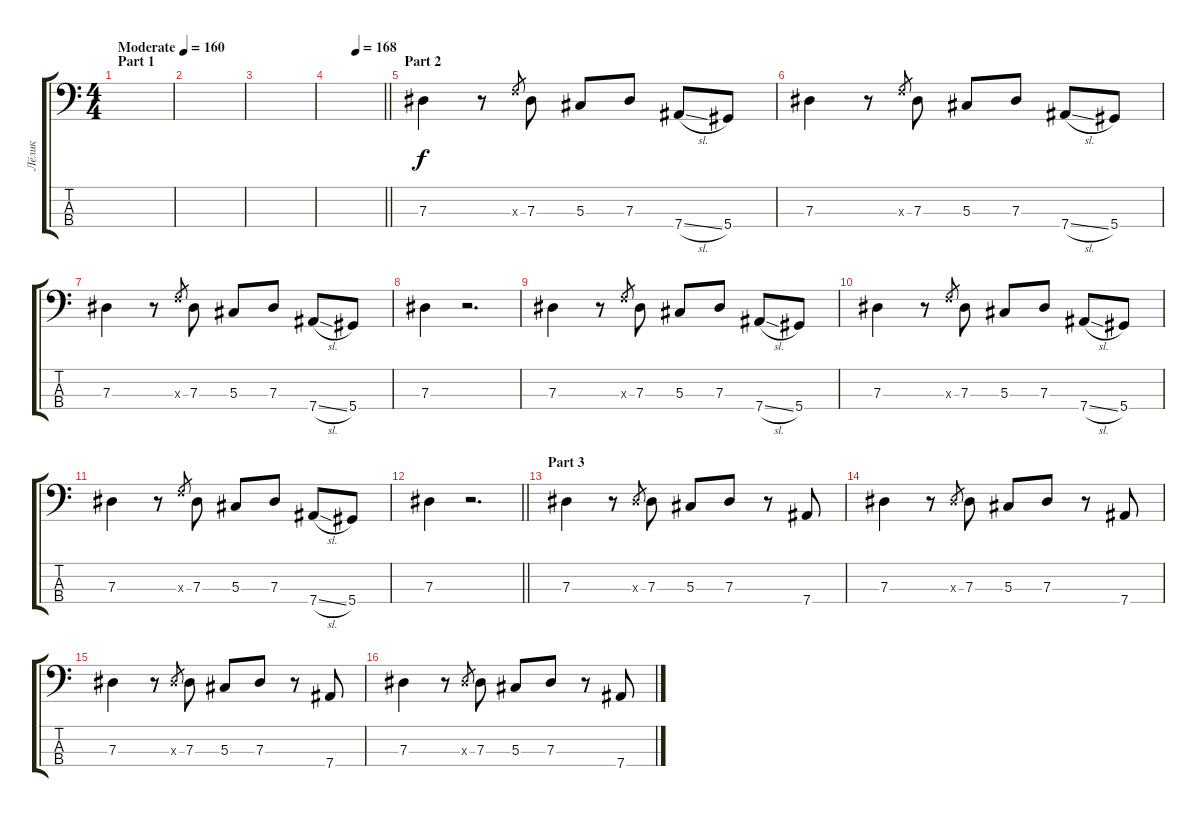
\track ("Лёлик" "Лёлик") {instrument electricbassfinger}
\staff {score tabs}
\tuning (Gb2 Db2 Ab1 Eb1) {hide}
\ts (4 4)
\section ("" "Part 1")
\tempo (160 "Moderate")
\clef f4
\ks c
|
|
|
\tempo (168 0.5)
\barLineRight lightlight
|
\section ("" "Part 2")
7.3.4 r.8 9.3{x}.8{gr} 7.3.8 5.3.8 7.3.8 7.4{sl}.8 5.4.8 |
7.3.4 r.8 9.3{x}.8{gr} 7.3.8 5.3.8 7.3.8 7.4{sl}.8 5.4.8 |
7.3.4 r.8 9.3{x}.8{gr} 7.3.8 5.3.8 7.3.8 7.4{sl}.8 5.4.8 |
7.3.4 r.2{d} |
7.3.4 r.8 9.3{x}.8{gr} 7.3.8 5.3.8 7.3.8 7.4{sl}.8 5.4.8 |
7.3.4 r.8 9.3{x}.8{gr} 7.3.8 5.3.8 7.3.8 7.4{sl}.8 5.4.8 |
7.3.4 r.8 9.3{x}.8{gr} 7.3.8 5.3.8 7.3.8 7.4{sl}.8 5.4.8 |
\barLineRight lightlight
7.3.4 r.2{d} |
\section ("" "Part 3")
7.3.4 r.8 7.3{x}.8{gr} 7.3.8 5.3.8 7.3.8 r.8 7.4.8 |
7.3.4 r.8 7.3{x}.8{gr} 7.3.8 5.3.8 7.3.8 r.8 7.4.8 |
7.3.4 r.8 7.3{x}.8{gr} 7.3.8 5.3.8 7.3.8 r.8 7.4.8 |
7.3.4 r.8 7.3{x}.8{gr} 7.3.8 5.3.8 7.3.8 r.8 7.4.8
